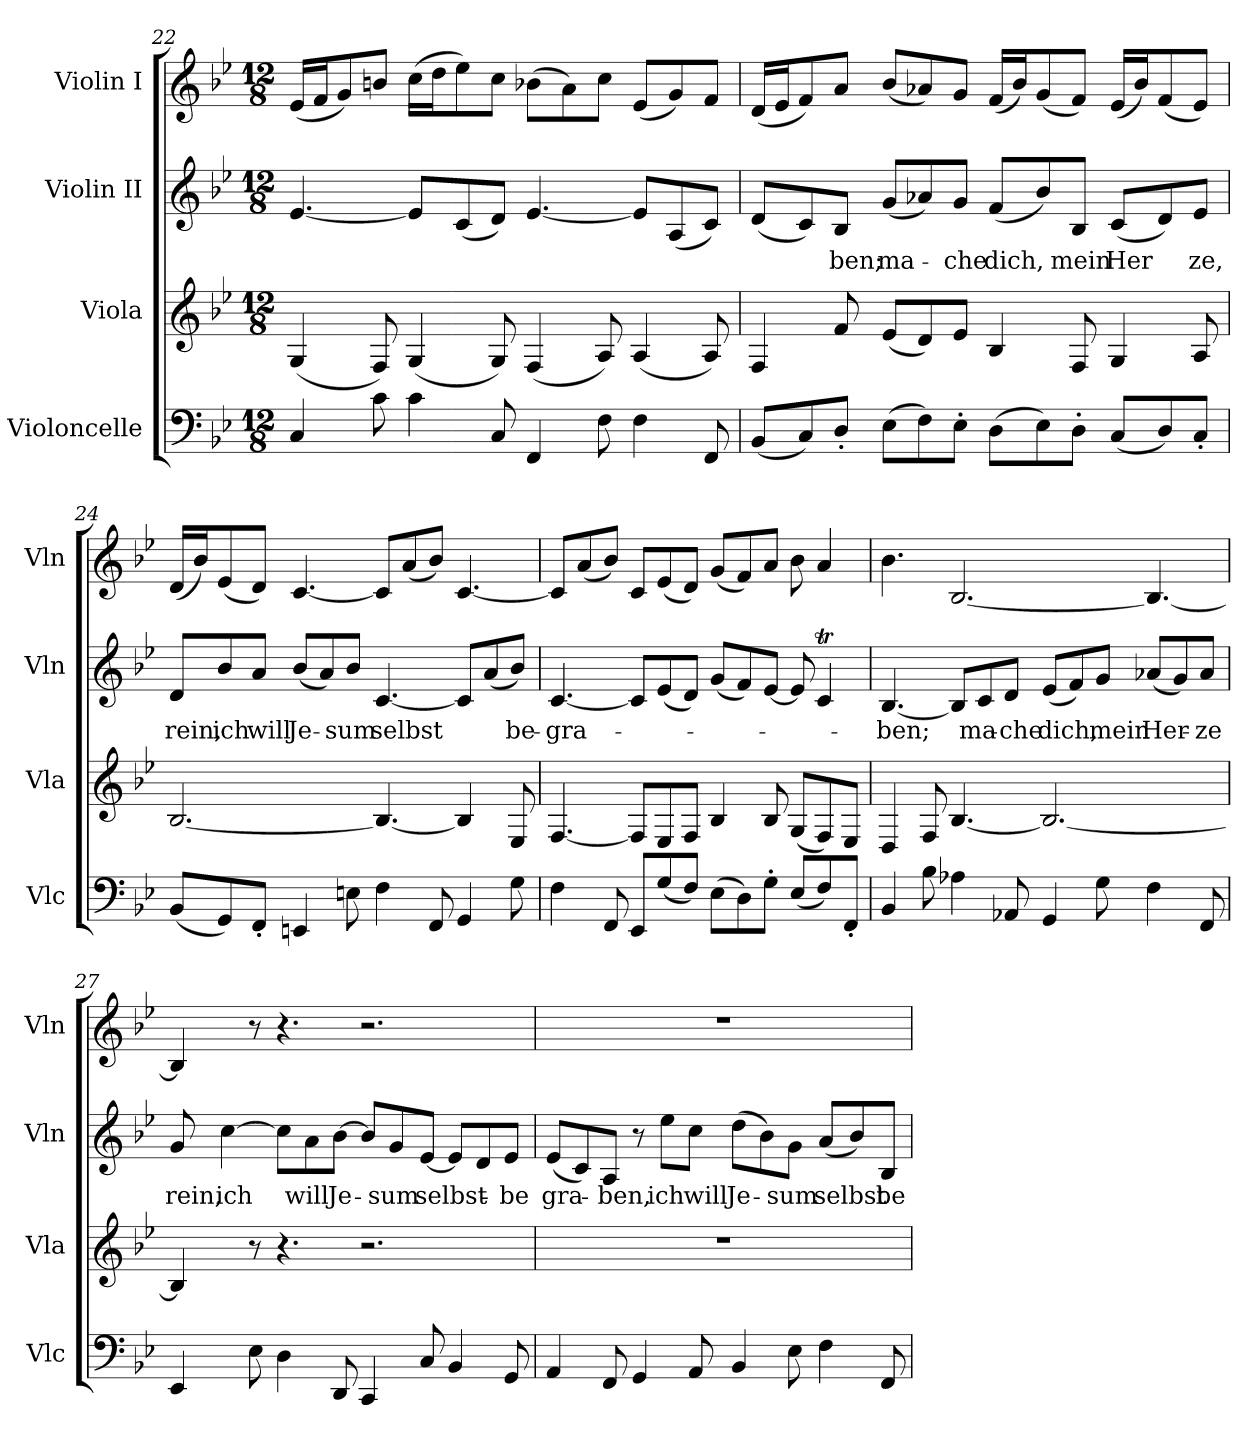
**kern	**kern	**kern	**text	**kern
*part4	*part3	*part2	*part2	*part1
*staff4	*staff3	*staff2	*staff2	*staff1
*I"Violoncelle	*I"Viola	*I"Violin II	*	*I"Violin I
*I'Vlc	*I'Vla	*I'Vln	*	*I'Vln
*clefF4	*clefG2	*clefG2	*	*clefG2
*k[b-e-]	*k[b-e-]	*k[b-e-]	*	*k[b-e-]
*M12/8	*M12/8	*M12/8	*	*M12/8
=22	=22	=22	=22	=22
4C/	(4G/	[4.e-/	.	(16e-/LL
.	.	.	.	16f/J
.	.	.	.	8g/)
8c\	8F/)	.	.	8bn/J
4c\	(4G/	8e-/L]	.	(16cc\LL
.	.	.	.	16dd\J
.	.	(8c/	.	8ee-\)
8C/	8G/)	8d/J)	.	8cc\J
4FF/	(4F/	[4.e-/	.	(8b-X\L
.	.	.	.	8a\)
8F\	8A/)	.	.	8cc\J
4F\	(4A/	8e-/L]	.	(8e-/L
.	.	(8A/	.	8g/)
8FF/	8A/)	8c/J)	.	8f/J
!!LO:LB:g=z
=23	=23	=23	=23	=23
(8BB-/L	4F/	(8d/L	.	(16d/LL
.	.	.	.	16e-/J
8C/)	.	8c/)	.	8f/)
8D'/J	8f/	8B-/J	ben;	8a/J
(8E-\L	(8e-/L	(8g/L	ma-	(8b-/L
8F\)	8d/)	8a-X/)	.	8a-X/)
8E-'\J	8e-/J	8g/J	che	8g/J
(8D\L	4B-/	(8f/L	dich,	(16f/LL
.	.	.	.	16b-/J)
8E-\)	.	8b-/)	.	(8g/
8D'\J	8F/	8B-/J	mein	8f/J)
(8C/L	4G/	(8c/L	Her	(16e-/LL
.	.	.	.	16b-/J)
8D/)	.	8d/)	.	(8f/
8C'/J	8A/	8e-/J	ze,	8e-/J)
!!LO:PB:g=z
=24	=24	=24	=24	=24
(8BB-/L	[2.B-/	8d/L	rein,	(16d/LL
.	.	.	.	16b-/J)
8GG/)	.	8b-/	ich	(8e-/
8FF'/J	.	8a/J	will	8d/J)
4EEn/	.	(8b-/L	Je-	[4.c/
.	.	8a/)	.	.
8En\	.	8b-/J	-sum	.
4F\	4.B-/_	[4.c/	selbst	8c/L]
.	.	.	.	(8a/
8FF/	.	.	.	8b-/J)
4GG/	4B-/]	8c/L]	.	[4.c/
.	.	(8a/	.	.
8G\	8E-/	8b-/J)	be-	.
=25	=25	=25	=25	=25
4F\	[4.F/	[4.c/	-gra-	8c/L]
.	.	.	.	(8a/
8FF/	.	.	.	8b-/J)
8EE-/L	8F/L]	8c/L]	.	8c/L
(8G/	8E-/	(8e-/	.	(8e-/
8F/J)	8F/J	8d/J)	.	8d/J)
(8E-\L	4B-/	(8g/L	.	(8g/L
8D\)	.	8f/)	.	8f/)
8G'\J	8B-/	[8e-/J	.	8a/J
(8E-/L	(8G/L	8e-/]	.	8b-\
8F/)	8F/)	4cT/	.	4a/
8FF'/J	8E-/J	.	.	.
!!LO:LB:g=z
=26	=26	=26	=26	=26
4BB-/	4D/	[4.B-/	-ben;	4.b-\
8B-\	8F/	.	.	.
4A-X\	[4.B-/	8B-/L]	.	[2.B-/
.	.	8c/	ma-	.
8AA-X/	.	8d/J	-che	.
4GG/	2.B-/_	(8e-/L	dich,	.
.	.	8f/)	.	.
8G\	.	8g/J	mein	.
4F\	.	(8a-X/L	Her-	4.B-/_
.	.	8g/)	.	.
8FF/	.	8a-/J	-ze	.
!!LO:LB:g=z
=27	=27	=27	=27	=27
4EE-/	4B-/]	8g/	rein,	4B-/]
.	.	[4cc\	ich	.
8E-\	8r	.	.	8r
4D\	4.r	8cc\L]	.	4.r
.	.	8a\	will	.
8DD/	.	[8b-\J	Je-	.
4CC/	2.r	8b-/L]	.	2.r
.	.	8g/	-sum	.
8C/	.	[8e-/J	selbst-	.
4BB-/	.	8e-/L]	.	.
.	.	8d/	.	.
8GG/	.	8e-/J	-be	.
!!LO:PB:g=z
=28	=28	=28	=28	=28
4AA/	1.r	(8e-/L	gra-	1.r
.	.	8c/)	.	.
8FF/	.	8A/J	-ben,	.
4GG/	.	8r	.	.
.	.	8ee-\L	ich	.
8AA/	.	8cc\J	will	.
4BB-/	.	(8dd\L	Je-	.
.	.	8b-\)	.	.
8E-\	.	8g\J	-sum	.
4F\	.	(8a/L	selbst	.
.	.	8b-/)	.	.
8FF/	.	8B-/J	be-	.
=	=	=	=	=
*-	*-	*-	*-	*-
